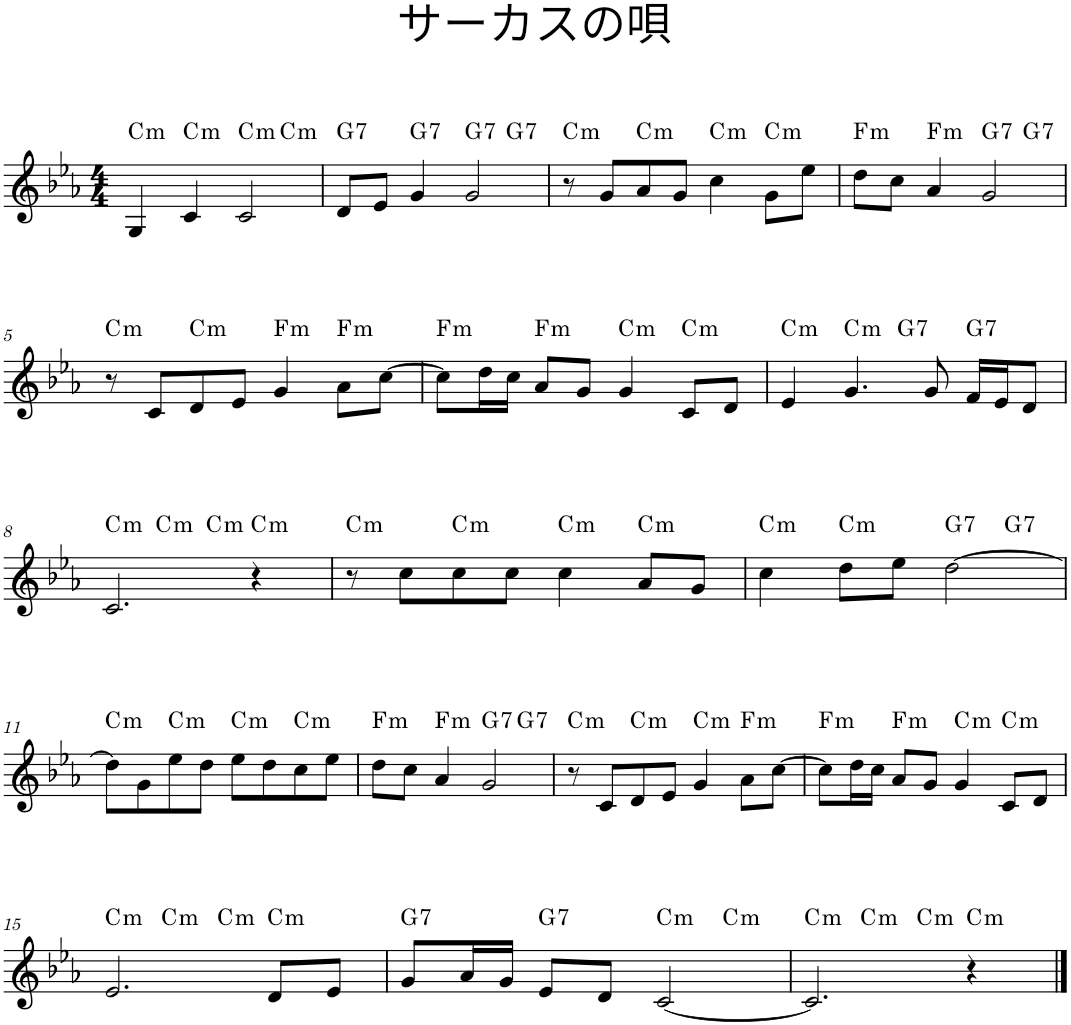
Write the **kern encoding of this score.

**kern	**harte
*part1	*part1
*staff1	*
*I"Piano	*
*I'Pno.	*
*clefG2	*
*k[b-e-a-]	*
*M4/4	*
=1	=1
!	!LO:H:kt=m
*^	*
4G/	2.ryy	C:min
!	!	!LO:H:kt=m
4c/	.	C:min
!	!	!LO:H:kt=m
2c/	.	C:min
!	!	!LO:H:kt=m
.	4ryy	C:min
=2	=2	=2
!	!	!LO:H:kt=7
8d/L	2.ryy	G:7
8e-/J	.	.
!	!	!LO:H:kt=7
4g/	.	G:7
!	!	!LO:H:kt=7
2g/	.	G:7
!	!	!LO:H:kt=7
.	4ryy	G:7
=3	=3	=3
!	!	!LO:H:kt=m
*v	*v	*
8r	C:min
8g/L	.
!	!LO:H:kt=m
8a-/	C:min
8g/J	.
!	!LO:H:kt=m
4cc\	C:min
!	!LO:H:kt=m
8g\L	C:min
8ee-\J	.
=4	=4
!	!LO:H:kt=m
*^	*
8dd\L	2.ryy	F:min
8cc\J	.	.
!	!	!LO:H:kt=m
4a-/	.	F:min
!	!	!LO:H:kt=7
2g/	.	G:7
!	!	!LO:H:kt=7
.	4ryy	G:7
!!LO:LB:g=z	!!
=5	=5	=5
!	!	!LO:H:kt=m
*v	*v	*
8r	C:min
8c/L	.
!	!LO:H:kt=m
8d/	C:min
8e-/J	.
!	!LO:H:kt=m
4g/	F:min
!	!LO:H:kt=m
8a-\L	F:min
[>8cc\J	.
=6	=6
!	!LO:H:kt=m
8cc\L]	F:min
16dd\L	.
16cc\JJ	.
!	!LO:H:kt=m
8a-/L	F:min
8g/J	.
!	!LO:H:kt=m
4g/	C:min
!	!LO:H:kt=m
8c/L	C:min
8d/J	.
=7	=7
!	!LO:H:kt=m
*^	*
4e-/	2ryy	C:min
!	!	!LO:H:kt=m
4.g/	.	C:min
!	!	!LO:H:kt=7
.	2ryy	G:7
8g/	.	.
!	!	!LO:H:kt=7
16f/LL	.	G:7
16e-/J	.	.
8d/J	.	.
!!LO:LB:g=z	!!
=8	=8	=8
!	!	!LO:H:kt=m
*	*^	*
2.c/	4ryy	2ryy	C:min
!	!	!	!LO:H:kt=m
.	2.ryy	.	C:min
!	!	!	!LO:H:kt=m
.	.	2ryy	C:min
!	!	!	!LO:H:kt=m
4r	.	.	C:min
=9	=9	=9	=9
!	!	!	!LO:H:kt=m
*v	*v	*v	*
8r	C:min
8cc\L	.
!	!LO:H:kt=m
8cc\	C:min
8cc\J	.
!	!LO:H:kt=m
4cc\	C:min
!	!LO:H:kt=m
8a-/L	C:min
8g/J	.
=10	=10
!	!LO:H:kt=m
*^	*
4cc\	2.ryy	C:min
!	!	!LO:H:kt=m
8dd\L	.	C:min
8ee-\J	.	.
!	!	!LO:H:kt=7
[2dd\	.	G:7
!	!	!LO:H:kt=7
.	4ryy	G:7
!!LO:LB:g=z	!!
=11	=11	=11
!	!	!LO:H:kt=m
*v	*v	*
8dd\L]	C:min
8g\	.
!	!LO:H:kt=m
8ee-\	C:min
8dd\J	.
!	!LO:H:kt=m
8ee-\L	C:min
8dd\	.
!	!LO:H:kt=m
8cc\	C:min
8ee-\J	.
=12	=12
!	!LO:H:kt=m
*^	*
8dd\L	2.ryy	F:min
8cc\J	.	.
!	!	!LO:H:kt=m
4a-/	.	F:min
!	!	!LO:H:kt=7
2g/	.	G:7
!	!	!LO:H:kt=7
.	4ryy	G:7
=13	=13	=13
!	!	!LO:H:kt=m
*v	*v	*
8r	C:min
8c/L	.
!	!LO:H:kt=m
8d/	C:min
8e-/J	.
!	!LO:H:kt=m
4g/	C:min
!	!LO:H:kt=m
8a-\L	F:min
[>8cc\J	.
=14	=14
!	!LO:H:kt=m
8cc\L]	F:min
16dd\L	.
16cc\JJ	.
!	!LO:H:kt=m
8a-/L	F:min
8g/J	.
!	!LO:H:kt=m
4g/	C:min
!	!LO:H:kt=m
8c/L	C:min
8d/J	.
!!LO:LB:g=z
=15	=15
!	!LO:H:kt=m
*^	*
*	*^	*
2.e-/	4ryy	2ryy	C:min
!	!	!	!LO:H:kt=m
.	2.ryy	.	C:min
!	!	!	!LO:H:kt=m
.	.	2ryy	C:min
!	!	!	!LO:H:kt=m
8d/L	.	.	C:min
8e-/J	.	.	.
=16	=16	=16	=16
!	!	!	!LO:H:kt=7
*	*v	*v	*
8g/L	2.ryy	G:7
16a-/L	.	.
16g/JJ	.	.
!	!	!LO:H:kt=7
8e-/L	.	G:7
8d/J	.	.
!	!	!LO:H:kt=m
[<2c/	.	C:min
!	!	!LO:H:kt=m
.	4ryy	C:min
=17	=17	=17
!	!	!LO:H:kt=m
*	*^	*
2.c/]	4ryy	2ryy	C:min
!	!	!	!LO:H:kt=m
.	2.ryy	.	C:min
!	!	!	!LO:H:kt=m
.	.	2ryy	C:min
!	!	!	!LO:H:kt=m
4r	.	.	C:min
*v	*v	*v	*
==	==
*-	*-
